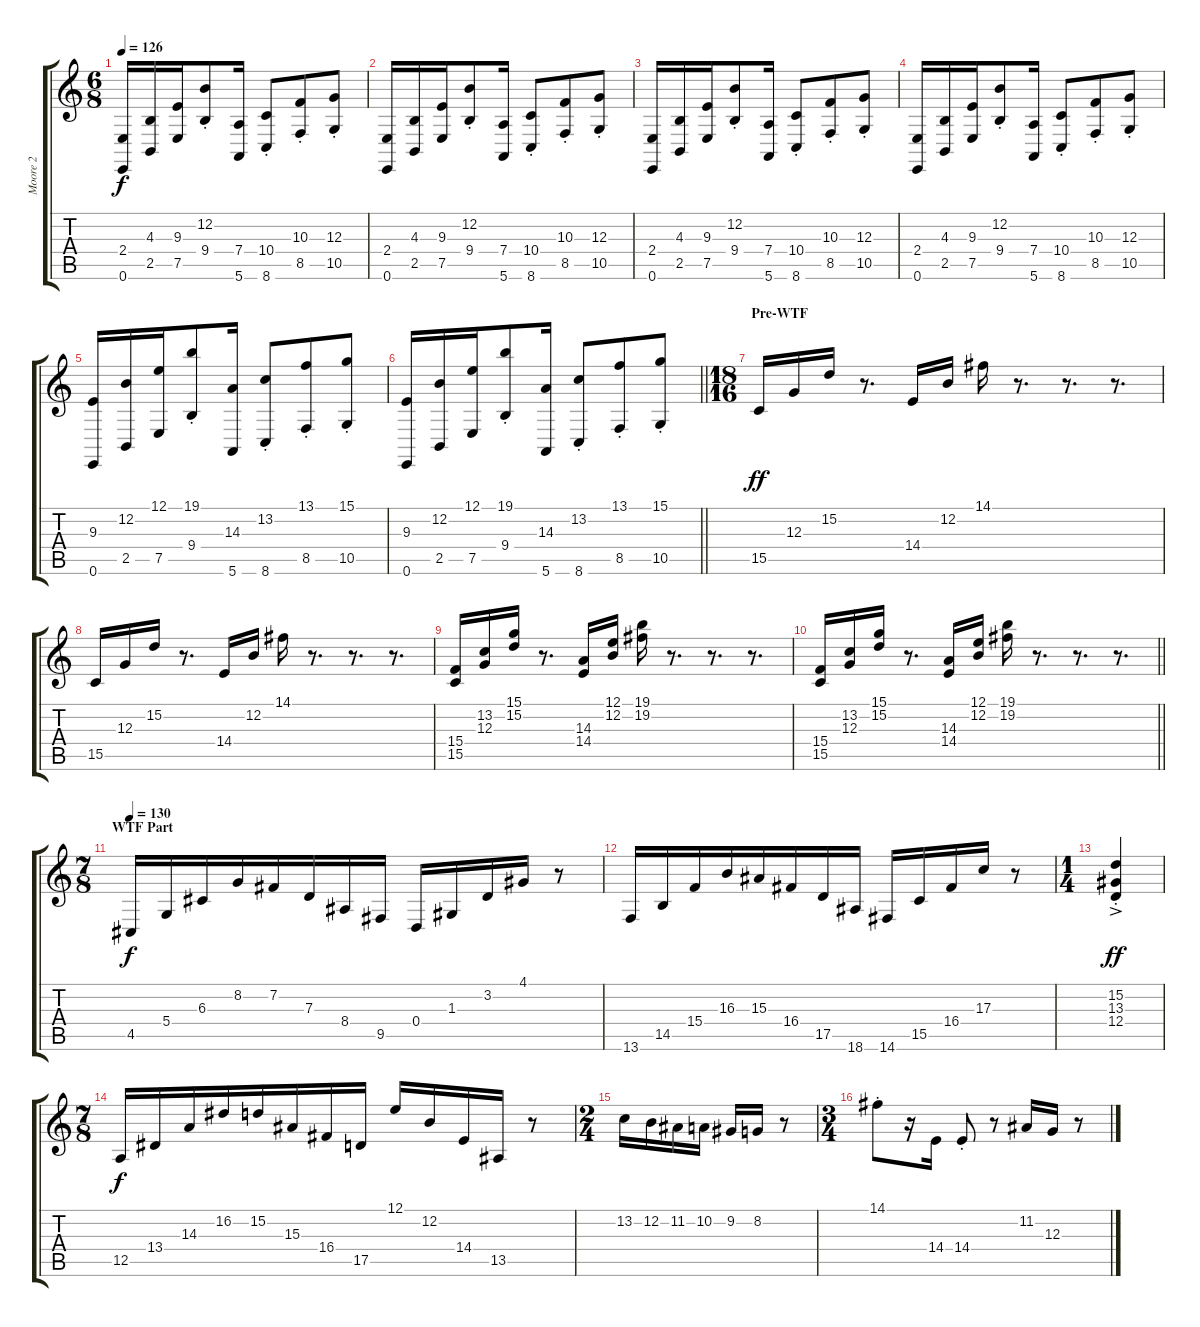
\track ("Moore 2" "Moore 2") {instrument rockorgan}
\staff {score tabs}
\tuning (E4 B3 G3 D3 A2 E2) {hide}
\ts (6 8)
\tempo 126
\clef g2
\ks aminor
(2.4 0.6).16{dy f} (4.3 2.5).16 (9.3 7.5).16 (12.2{st} 9.4{st}).8 (7.4 5.6).16 (10.4{st} 8.6{st}).8 (10.3{st} 8.5{st}).8 (12.3{st} 10.5{st}).8 |
(2.4 0.6).16 (4.3 2.5).16 (9.3 7.5).16 (12.2{st} 9.4{st}).8 (7.4 5.6).16 (10.4{st} 8.6{st}).8 (10.3{st} 8.5{st}).8 (12.3{st} 10.5{st}).8 |
(2.4 0.6).16 (4.3 2.5).16 (9.3 7.5).16 (12.2{st} 9.4{st}).8 (7.4 5.6).16 (10.4{st} 8.6{st}).8 (10.3{st} 8.5{st}).8 (12.3{st} 10.5{st}).8 |
(2.4 0.6).16 (4.3 2.5).16 (9.3 7.5).16 (12.2{st} 9.4{st}).8 (7.4 5.6).16 (10.4{st} 8.6{st}).8 (10.3{st} 8.5{st}).8 (12.3{st} 10.5{st}).8 |
(9.3 0.6).16{instrument lead2sawtooth} (12.2 2.5).16 (12.1 7.5).16 (19.1{st} 9.4{st}).8 (14.3 5.6).16 (13.2{st} 8.6{st}).8 (13.1{st} 8.5{st}).8 (15.1{st} 10.5{st}).8 |
\barLineRight lightlight
(9.3 0.6).16 (12.2 2.5).16 (12.1 7.5).16 (19.1{st} 9.4{st}).8 (14.3 5.6).16 (13.2{st} 8.6{st}).8 (13.1{st} 8.5{st}).8 (15.1{st} 10.5{st}).8 |
\ts (18 16)
\section ("" "Pre-WTF")
15.5.16{dy ff volume 14 instrument rockorgan} 12.3.16 15.2.16 r.8{d} 14.4.16 12.2.16 14.1.16 r.8{d} r.8{d} r.8{d} |
15.5.16 12.3.16 15.2.16 r.8{d} 14.4.16 12.2.16 14.1.16 r.8{d} r.8{d} r.8{d} |
(15.4 15.5).16 (13.2 12.3).16 (15.1 15.2).16 r.8{d} (14.3 14.4).16 (12.1 12.2).16 (19.1 19.2).16 r.8{d} r.8{d} r.8{d} |
\barLineRight lightlight
(15.4 15.5).16 (13.2 12.3).16 (15.1 15.2).16 r.8{d} (14.3 14.4).16 (12.1 12.2).16 (19.1 19.2).16 r.8{d} r.8{d} r.8{d} |
\ts (7 8)
\section ("" "WTF Part")
\tempo 130
4.5.16{dy f} 5.4.16 6.3.16 8.2.16 7.2.16 7.3.16 8.4.16 9.5.16 0.4.16 1.3.16 3.2.16 4.1.16 r.8 |
13.6.16 14.5.16 15.4.16 16.3.16 15.3.16 16.4.16 17.5.16 18.6.16 14.6.16 15.5.16 16.4.16 17.3.16 r.8 |
\ts (1 4)
(15.2{ac st} 13.3{ac st} 12.4{ac st}).4{dy ff} |
\ts (7 8)
12.5.16{dy f} 13.4.16 14.3.16 16.2.16 15.2.16 15.3.16 16.4.16 17.5.16 12.1.16 12.2.16 14.4.16 13.5.16 r.8 |
\ts (2 4)
13.2.16 12.2.16 11.2.16 10.2.16 9.2.16 8.2.16 r.8 |
\ts (3 4)
14.1{st}.8 r.16 14.4.16 14.4{st}.8 r.8 11.2.16 12.3.16 r.8
